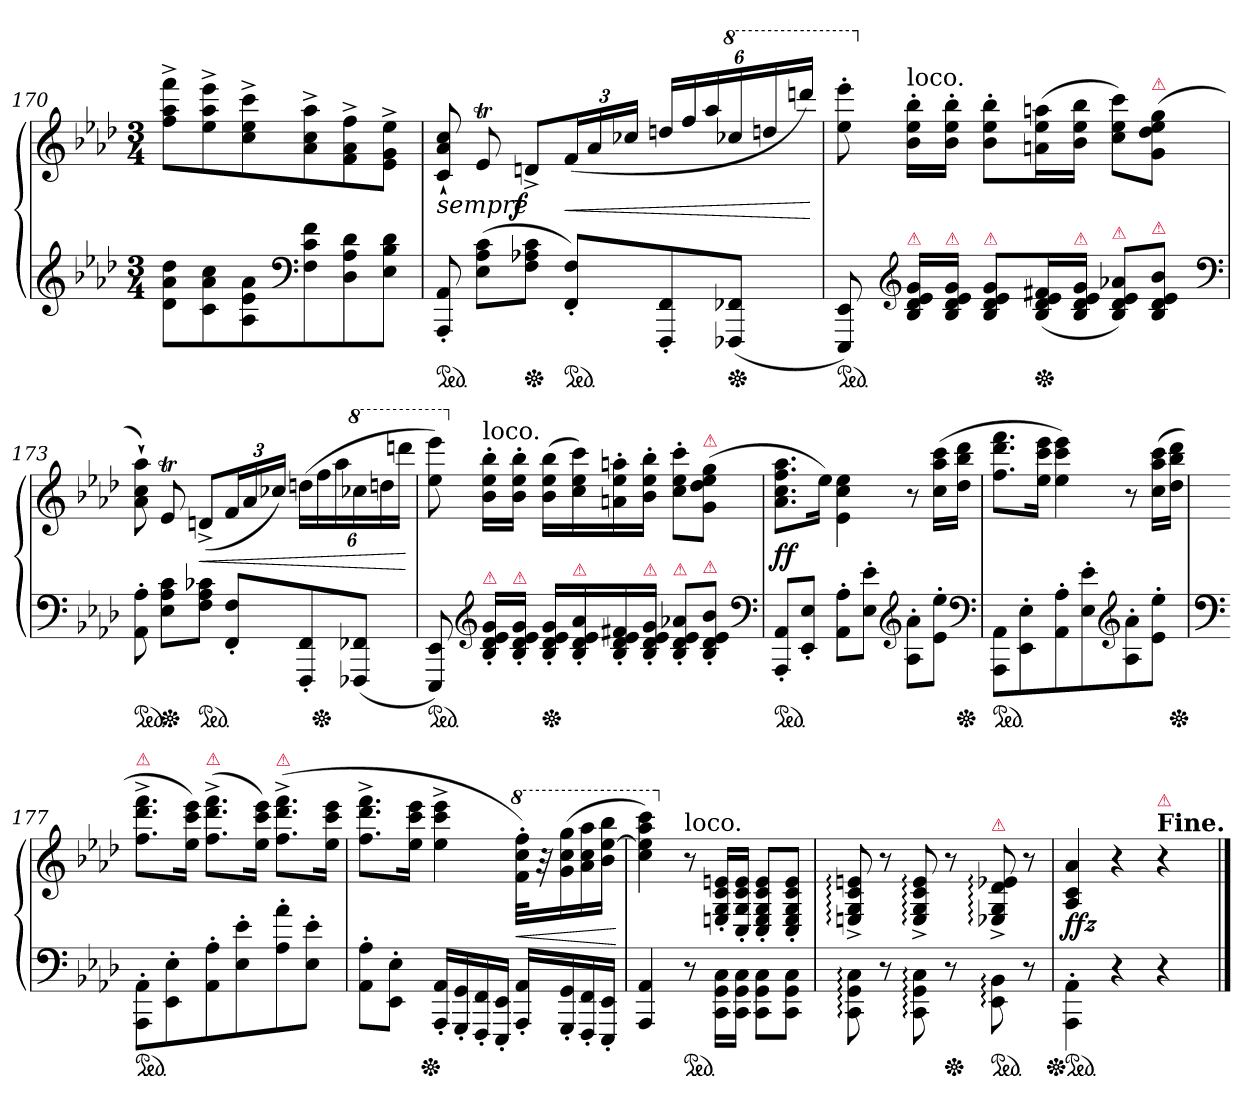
**kern	**kern	**dynam
*part1	*part1	*part1
*staff2	*staff1	*staff1/2
*clefG2	*clefG2	*
*k[b-e-a-d-]	*k[b-e-a-d-]	*
*M3/4	*M3/4	*
=170	=170	=170
8d- 8a- 8dd-L	8ff^< 8aa-^< 8fff^<L	.
8c 8a- 8cc	8ee-^< 8aa-^< 8eee-^<	.
8A- 8e- 8a-	8cc^< 8ee-^< 8ccc^<	.
*clefF4	*	*
8F 8c 8f	8a-^< 8cc^< 8aa-^<	.
8D- 8A- 8d-	8f^< 8a-^< 8ff^<	.
8E- 8B- 8d-J	8e-^< 8g^< 8ee-^<J	.
=171	=171	=171
!	!LO:TX:b:i:t=sempre	!
*ped	*	*
8AAA-'< 8AA-'<	8c`< 8a-`< 8cc`<	.
(>8E- 8A- 8cL	8e-T	.
!	!	!LO:DY:rj
*Xped	*	*
8F 8A-X 8cJ	8dn^<L	f
*ped	*	*
8FF'< 8F'<L)	(<24fL	<
.	24a-	.
.	24cc-XJJ	.
8FFF'< 8FF'<	24ddn/LL	.
.	24ff	.
.	24aa-	.
*	*8va	*
*Xped	*	*
(<8FFF-X 8FF-XJ	24ccc-X	.
.	24dddn	.
.	24ddddnJJ)	.
.	.	[
=172	=172	=172
*ped	*	*
8EEE- 8EE-)	8eee-'> 8eeee-'>	.
*clefG2	*	*
*	*X8va	*
!	!LO:TX:a:t=loco.	!
!LO:TX:a:color=crimson:t=⚠	!	!
16B- 16d- 16e- 16gLL	16b-'> 16ee-'> 16bb-'>LL	.
!LO:TX:a:color=crimson:t=⚠	!	!
16B- 16d- 16e- 16gJJ	16b-'> 16ee-'> 16bb-'>JJ	.
!LO:TX:a:color=crimson:t=⚠	!	!
8B- 8d- 8e- 8gL	8b-'> 8ee-'> 8bb-'>L	.
*Xped	*	*
(<16B- 16d- 16e- 16f#XL	(>16an 16ee- 16aanL	.
!LO:TX:a:color=crimson:t=⚠	!	!
16B- 16d- 16e- 16gJJ	16b- 16ee- 16bb-JJ	.
!LO:TX:a:color=crimson:t=⚠	!	!
8B- 8d- 8e- 8a-XL)	8cc 8ee- 8cccL)	.
!	!LO:TX:a:color=crimson:t=⚠	!
!LO:TX:a:color=crimson:t=⚠	!	!
8B- 8d- 8e- 8b-J	(>8g 8dd- 8ee- 8ggJ	.
*clefF4	*	*
=173	=173	=173
*ped	*	*
8AA-'> 8A-'>	8a-`> 8cc`> 8aa-`>)	.
*Xped	*	*
8E- 8A- 8cL	8e-T	.
*ped	*	*
8F 8A- 8c-XJ	(<8dn^<L	<
8FF'< 8F'<L	24fL	.
.	24a-	.
.	24cc-XJJ)	.
8FFF'< 8FF'<	(>24ddnLL	.
*Xped	*	*
.	24ff	.
.	24aa-	.
*	*8va	*
(<8FFF-X 8FF-XJ	24ccc-X	.
.	24dddn	.
.	24ddddnJJ	.
.	.	[
=174	=174	=174
*ped	*	*
8EEE- 8EE-)	8eee- 8eeee-)	.
*clefG2	*	*
*	*X8va	*
!	!LO:TX:a:t=loco.	!
!LO:TX:a:color=crimson:t=⚠	!	!
16B-'< 16d-'< 16e-'< 16g'<LL	16b-'> 16ee-'> 16bb-'>LL	.
!LO:TX:a:color=crimson:t=⚠	!	!
16B-'< 16d-'< 16e-'< 16g'<JJ	16b-'> 16ee-'> 16bb-'>JJ	.
!LO:TX:a:color=crimson:t=⚠	!	!
*Xped	*	*
16B-'< 16d-'< 16e-'< 16g'<LL	(>16b- 16ee- 16bb-LL	.
!LO:TX:a:color=crimson:t=⚠	!	!
16B-'< 16d-'< 16e-'< 16a-'<	16cc 16ee- 16ccc)	.
16B-'< 16d-'< 16e-'< 16f#X'<	16an'> 16ee-'> 16aan'>	.
!LO:TX:a:color=crimson:t=⚠	!	!
16B-'< 16d-'< 16e-'< 16g'<JJ	16b-'> 16ee-'> 16bb-'>JJ	.
!LO:TX:a:color=crimson:t=⚠	!	!
8B-'< 8d-'< 8e-'< 8a-X'<L	8cc'> 8ee-'> 8ccc'>L	.
!	!LO:TX:a:color=crimson:t=⚠	!
!LO:TX:a:color=crimson:t=⚠	!	!
8B-'< 8d-'< 8e-'< 8b-'<J	(>8g 8dd- 8ee- 8ggJ	.
*clefF4	*	*
=175	=175	=175
*ped	*	*
8AAA-'< 8AA-'<L	8.a- 8.cc 8.ff 8.aa-L	ff
8EE-'< 8E-'<J	.	.
.	16ee-Jk)	.
8AA-'> 8A-'>L	4e-\ 4cc\ 4ee-\	.
8E-'> 8e-'>J	.	.
*clefG2	*	*
8A-'>\ 8a-'>\L	8r	.
8e-'> 8ee-'>J	(>16cc 16aa- 16cccLL	.
*Xped	*	*
.	16dd- 16bb- 16ddd-JJ	.
*clefF4	*	*
=176	=176	=176
*ped	*	*
8AAA-\ 8AA-\L	8.ff 8.ddd- 8.fffL	.
8EE-'> 8E-'>	.	.
.	16ee- 16ccc 16eee-Jk	.
8AA-'> 8A-'>	4ee- 4ccc 4eee-)	.
8E-'> 8e-'>	.	.
*clefG2	*	*
8A-'> 8a-'>	8r	.
8e-'> 8ee-'>J	(>16cc 16aa- 16cccLL	.
*Xped	*	*
.	16dd- 16bb- 16ddd-JJ	.
=177	=177	=177
*clefF4	*	*
!	!LO:TX:a:color=crimson:t=⚠	!
!LO:TX:a:color=crimson:t=⚠	!	!
*ped	*	*
8AAA-'> 8AA-'>L	8.ff^< 8.ddd-^< 8.fff^<L	.
8EE-'> 8E-'>	.	.
.	16ee- 16ccc 16eee-Jk)	.
!	!LO:TX:a:color=crimson:t=⚠	!
8AA-'> 8A-'>	(>8.ff^< 8.ddd-^< 8.fff^<L	.
8E-'> 8e-'>	.	.
.	16ee- 16ccc 16eee-Jk)	.
!	!LO:TX:a:color=crimson:t=⚠	!
8A-'> 8a-'>	(>8.ff^< 8.ddd-^< 8.fff^<L	.
8E-'> 8e-'>J	.	.
.	16ee- 16ccc 16eee-Jk	.
=178	=178	=178
!	!LO:TX:a:color=crimson:t=⚠	!
*	*^	*
8AA-'>\ 8A-'>\L	8.ff^< 8.ddd-^< 8.fff^<L	8..ryy	.
8EE-'> 8E-'>J	.	.	.
.	16ee- 16ccc 16eee-Jk	.	.
*Xped	*	*	*
.	.	2ryy	.
16AAA-'< 16AA-'<LL	4ee-^< 4ccc^< 4eee-^<	.	.
16GGG'< 16GG'<	.	.	.
16FFF'< 16FF'<	.	.	.
16EEE-'< 16EE-'<JJ	.	.	.
*	*8va	*	*
16AAA-'< 16AA-'<LL	32ff'> 32ccc'> 32fff'>KLL)	.	<
.	32raa	.	.
16GGG'< 16GG'<	(>16gg 16ccc 16ggg	.	.
16FFF'< 16FF'<	16aa- 16ccc 16aaa-	.	.
16EEE-'< 16EE-'<JJ	16bb- [16eee- 16bbb-JJ	.	.
.	.	32ryy	.
.	.	.	[
*	*v	*v	*
=179	=179	=179
4AAA- 4AA-	4ccc 4eee-] 4aaa- 4cccc)	.
*	*X8va	*
!	!LO:TX:a:t=loco.	!
*ped	*	*
8r	8r	.
16CC\ 16GG\ 16C\LL	16En'>/ 16G'>/ 16c'>/ 16en'>/LL	.
16CC\ 16GG\ 16C\JJ	16C'>/ 16G'>/ 16c'>/ 16e'>/JJ	.
8CC\ 8GG\ 8C\L	8C'>/ 8E'>/ 8G'>/ 8c'>/ 8e'>/L	.
8CC\ 8GG\ 8C\J	8C'>/ 8E'>/ 8G'>/ 8c'>/ 8e'>/J	.
=180	=180	=180
8CC:\ 8GG:\ 8C:\	8En:^/ 8G:^/ 8c:^/ 8en:^/	.
8r	8r	.
8CC:\ 8GG:\ 8C:\	8E:^/ 8G:^/ 8c:^/ 8e:^/	.
*Xped	*	*
8r	8r	.
!	!LO:TX:a:color=crimson:t=⚠	!
*ped	*	*
8EE-:\ 8BB-:\	8E-X:^/ 8G:^/ 8d-:^/ 8e-X:^/	.
8r	8r	.
=181	=181	=181
*Xped	*	*
*ped	*	*
4AAA-'>\ 4AA-'>\	4A-/ 4c/ 4a-/	ffz
4r	4r	.
!	!LO:TX:a:B:t=Fine.	!
!	!LO:TX:a:color=crimson:t=⚠	!
4r	4r	.
==	==	==
*-	*-	*-
